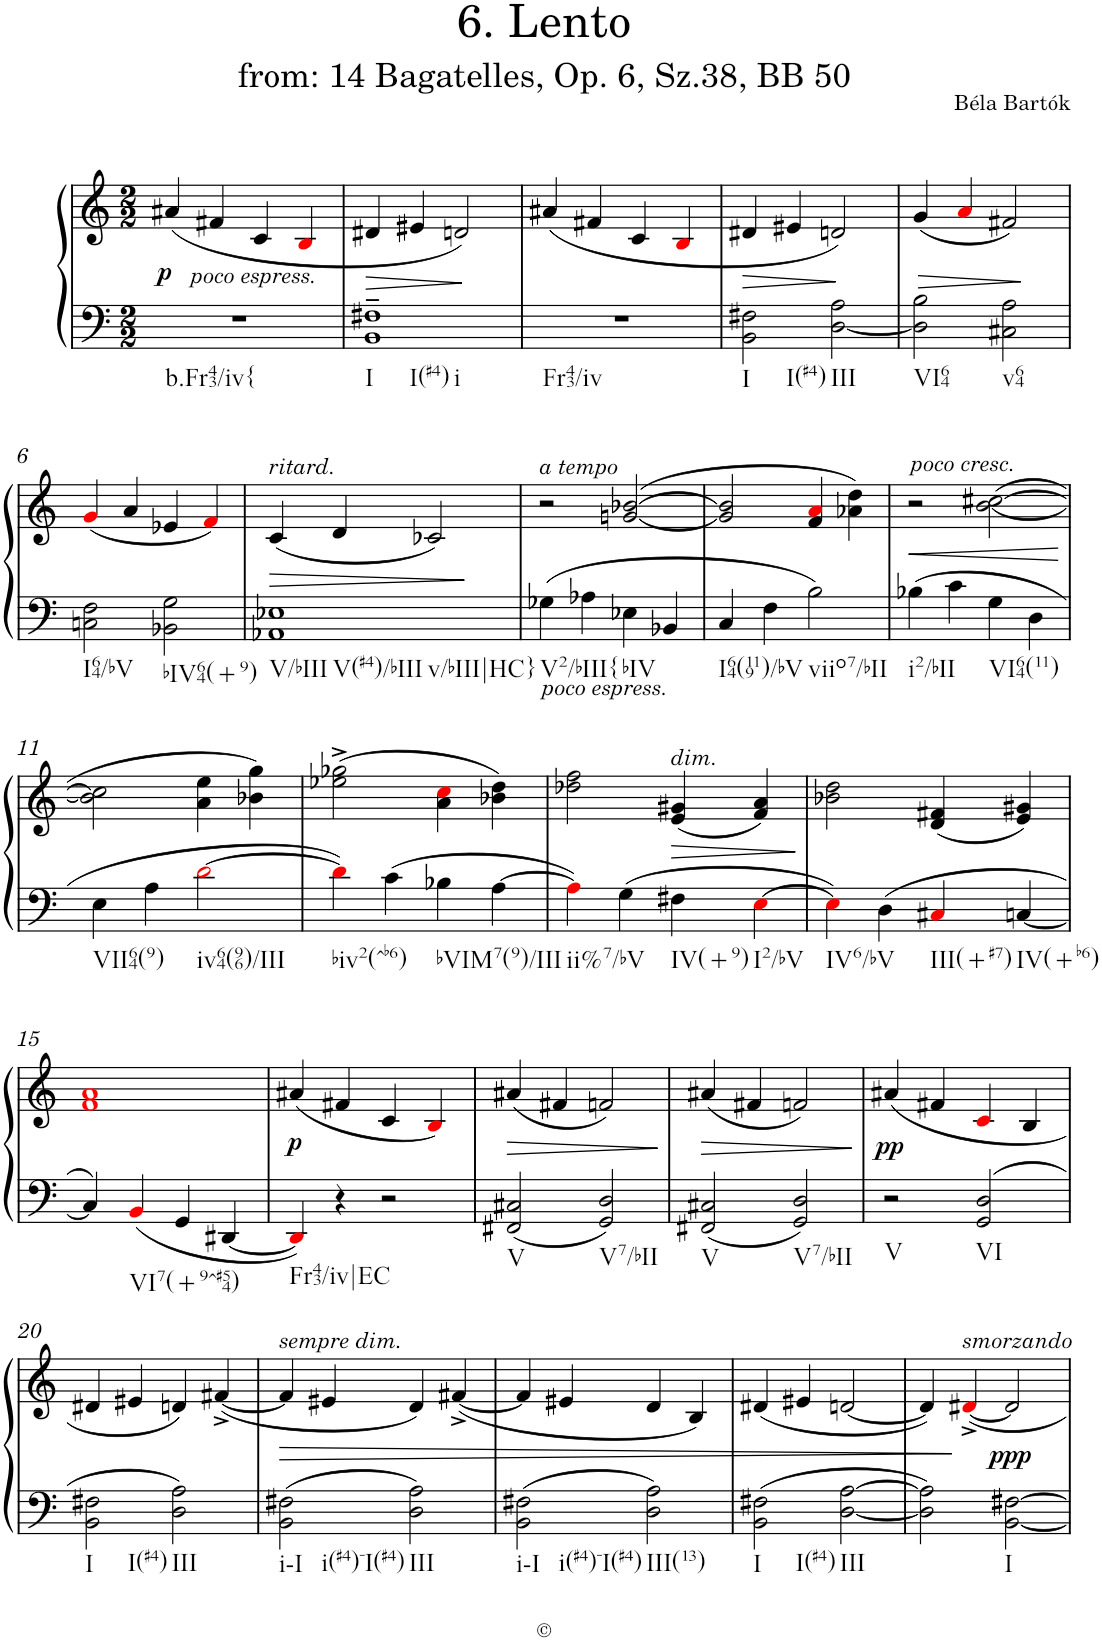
**kern	**kern	**dynam
*part1	*part1	*part1
*staff2	*staff1	*staff1/2
*I"Piano	*	*
*I'Pno.	*	*
*clefF4	*clefG2	*
*k[]	*k[]	*
*M2/2	*M2/2	*
=1	=1	=1
!LO:TX:b:t=b.Fr43/iv{	!	!
!	!	!LO:DY:b
1r	(<4a#X/	p
!	!LO:TX:b:i:t=poco espress.	!
.	4f#X/	.
.	4c/	.
.	4Bi/	.
=2	=2	=2
!LO:TX:b:t=I	!	!
!LO:TX:b:t=I(#4)	!	!
!LO:TX:b:t=i	!	!
!	!	!LO:HP:b
1BB~ 1F#X~	4d#X/	>
.	4e#X/	.
.	2dn/)	.
.	.	]
=3	=3	=3
!LO:TX:b:t=Fr43/iv	!	!
1r	(<4a#X/	.
.	4f#X/	.
.	4c/	.
.	4Bi/	.
=4	=4	=4
!LO:TX:b:t=I	!	!
!LO:TX:b:t=I(#4)	!	!
!	!	!LO:HP:b
2BB\ 2F#X\	4d#X/	>
.	4e#X/	.
!LO:TX:b:t=III	!	!
[<2D\ 2A\	2dn/)	.
.	.	]
=5	=5	=5
!LO:TX:b:t=VI64	!	!
!	!	!LO:HP:b
2D\] 2B\	(<4g/	>
.	4ai/	.
!LO:TX:b:t=v64	!	!
2C#X\ 2A\	2f#X/)	.
.	.	]
!!LO:LB:g=z
=6	=6	=6
!LO:TX:b:t=I64/bV	!	!
2Cn\ 2F\	(<4gi/	.
.	4a/	.
!LO:TX:b:t=bIV64(+9)	!	!
2BB-X\ 2G\	4e-X/	.
.	4fi/)	.
=7	=7	=7
!	!LO:TX:a:i:t=ritard.	!
!LO:TX:b:t=V/bIII	!	!
!LO:TX:b:t=V(#4)/bIII	!	!
!LO:TX:b:t=v/bIII|HC}	!	!
!	!	!LO:HP:b
1AA-X 1E-X	(<4c/	>
.	4d/	.
.	2c-X/)	.
.	.	]
=8	=8	=8
!	!LO:TX:a:i:t=a tempo	!
!LO:TX:b:i:t=poco espress.	!	!
!LO:TX:b:t=V2/bIII{	!	!
4G-X\	2r	.
4A-X\	.	.
!LO:TX:b:t=bIV	!	!
4E-X\	([2gn/ [2b-X/	.
4BB-X/	.	.
=9	=9	=9
!LO:TX:b:t=I64(119)/bV	!	!
4C/	2g/] 2b-/]	.
4F\	.	.
!LO:TX:b:t=viio7/bII	!	!
2B\	4f/ 4ai/	.
.	4a-X\ 4dd\)	.
=10	=10	=10
!	!LO:TX:a:i:t=poco cresc.	!
!LO:TX:b:t=i2/bII	!	!
!	!	!LO:HP:b
4B-X\	2r	<
4c\	.	.
!LO:TX:b:t=VI64(11)	!	!
4G\	(>[2b\ [2cc#X\	.
4D\	.	.
.	.	[
!!LO:LB:g=z
=11	=11	=11
!LO:TX:b:t=VII64(9)	!	!
4E\	2b\] 2cc#\]	.
4A\	.	.
!LO:TX:b:t=iv64(96)/III	!	!
[2di\	4a\ 4ee\	.
.	4b-X\ 4gg\)	.
=12	=12	=12
!LO:TX:b:t=biv2(^b6)	!	!
4di\]	(>2ee-X\^ 2gg-X\^	.
4c\	.	.
!LO:TX:b:t=bVIM7(9)/III	!	!
4B-X\	4a\ 4cci\	.
[4A\	4b-X\ 4dd\)	.
=13	=13	=13
!LO:TX:b:t=ii%7/bV	!	!
4Ai\]	2dd-X\ 2ff\	.
4G\	.	.
!	!LO:TX:a:i:t=dim.	!
!LO:TX:b:t=IV(+9)	!	!
!	!	!LO:HP:b
4F#X\	(<4e/ 4g#X/	>
!LO:TX:b:t=I2/bV	!	!
[4Ei\	4f/ 4a/)	.
.	.	]
=14	=14	=14
!LO:TX:b:t=IV6/bV	!	!
4Ei\]	2b-X\ 2dd\	.
4D\	.	.
!LO:TX:b:t=III(+#7)	!	!
4C#Xi/	(<4d/ 4f#X/	.
!LO:TX:b:t=IV(+b6)	!	!
[4Cn/	4e/ 4g#X/)	.
!!LO:LB:g=z
=15	=15	=15
4C/]	1fi 1ai	.
!LO:TX:b:t=VI7(+9^#54)	!	!
4BBi/	.	.
4GG/	.	.
[4DD#X/	.	.
=16	=16	=16
!LO:TX:b:t=Fr43/iv|EC	!	!
!	!	!LO:DY:b
4DD#i/]	(<4a#X/	p
4r	4f#X/	.
2r	4c/	.
.	4Bi/)	.
=17	=17	=17
!LO:TX:b:t=V	!	!
!	!	!LO:HP:b
2FF#X/ 2C#X/	(<4a#X/	>
.	4f#X/	.
!LO:TX:b:t=V7/bII	!	!
2GG/ 2D/	2fn/)	.
.	.	]
=18	=18	=18
!LO:TX:b:t=V	!	!
!	!	!LO:HP:b
2FF#X/ 2C#X/	(<4a#X/	>
.	4f#X/	.
!LO:TX:b:t=V7/bII	!	!
2GG/ 2D/	2fn/)	.
.	.	]
=19	=19	=19
!LO:TX:b:t=V	!	!
!	!	!LO:DY:b
2r	(<4a#X/	pp
.	4f#X/	.
!LO:TX:b:t=VI	!	!
2GG/ 2D/	4ci/	.
.	4B/	.
!!LO:LB:g=z
=20	=20	=20
!LO:TX:b:t=I	!	!
!LO:TX:b:t=I(#4)	!	!
2BB\ 2F#X\	4d#X/	.
.	4e#X/	.
!LO:TX:b:t=III	!	!
2D\ 2A\	4dn/)	.
.	(<[4f#X^/	.
=21	=21	=21
!	!LO:TX:a:i:t=sempre dim.	!
!LO:TX:b:t=i-I	!	!
!LO:TX:b:t=i(#4)-I(#4)	!	!
!	!	!LO:HP:b
2BB\ 2F#X\	4f#/]	>
.	4e#X/	.
!LO:TX:b:t=III	!	!
2D\ 2A\	4d/)	.
.	(<[4f#X^/	.
=22	=22	=22
!LO:TX:b:t=i-I	!	!
!LO:TX:b:t=i(#4)-I(#4)	!	!
2BB\ 2F#X\	4f#/]	.
.	4e#X/	.
!LO:TX:b:t=III(13)	!	!
2D\ 2A\	4d/	.
.	4B/)	.
=23	=23	=23
!LO:TX:b:t=I	!	!
!LO:TX:b:t=I(#4)	!	!
2BB\ 2F#X\	(<4d#X/	.
.	4e#X/	.
!LO:TX:b:t=III	!	!
[2D\ [2A\	[2dn/	.
=24	=24	=24
2D\] 2A\]	4d/])	.
!	!LO:TX:a:i:t=smorzando	!
.	[4d#X^i/	]
!LO:TX:b:t=I	!	!
!	!	!LO:DY:b
[2BB\ [2F#X\	2d#/]	ppp
=	=	=
*-	*-	*-
